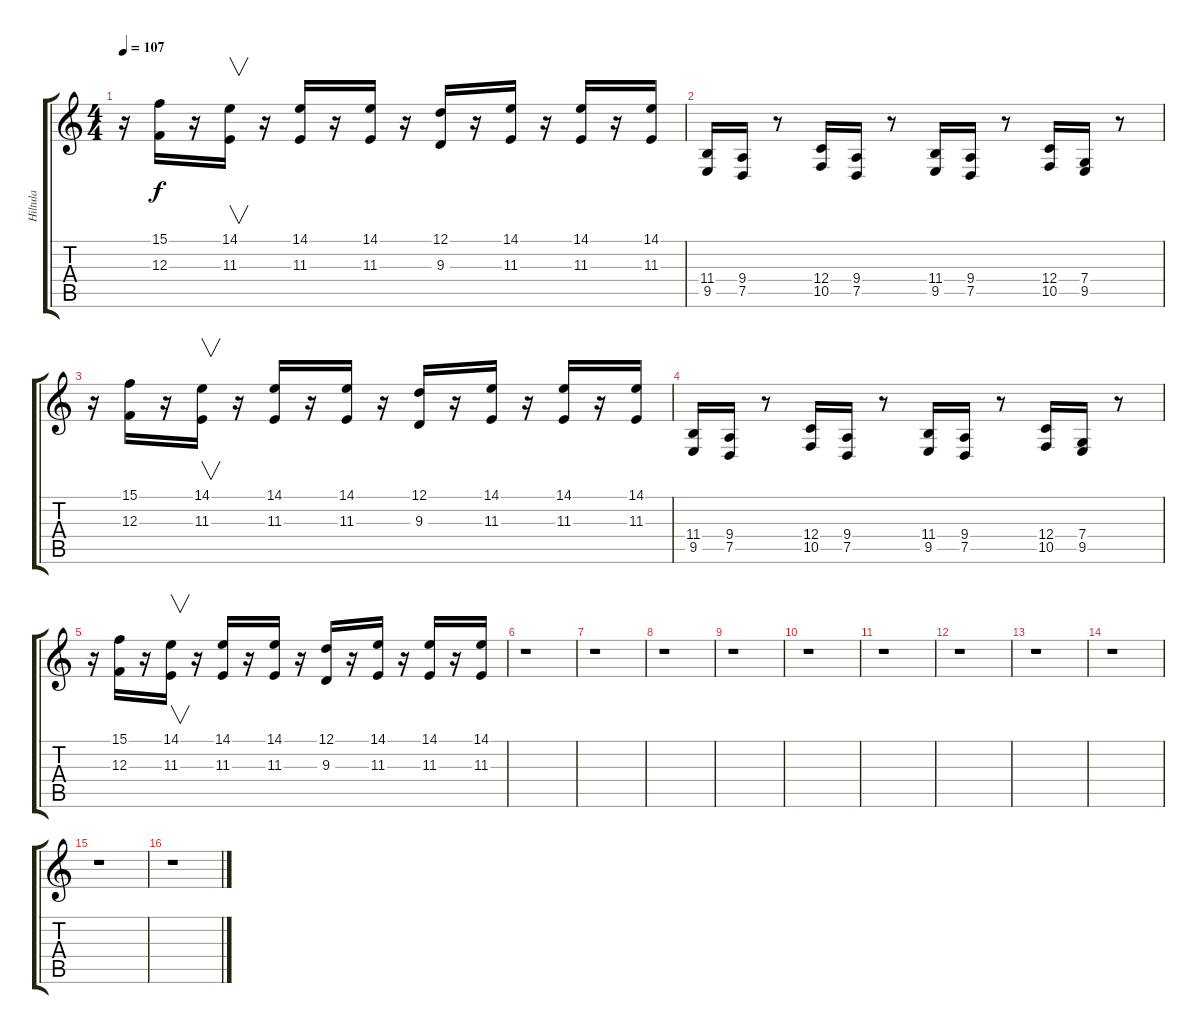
\track ("Hiltula" "Hiltula") {instrument tremolostrings}
\staff {score tabs}
\tuning (D4 A3 F3 C3 G2 D2) {hide}
\ts (4 4)
\tempo 107
\clef g2
\ks c
r.16{dy f} (15.1 12.3).16 r.16 (14.1 11.3).16{v} r.16 (14.1 11.3).16 r.16 (14.1 11.3).16 r.16 (12.1 9.3).16 r.16 (14.1 11.3).16 r.16 (14.1 11.3).16 r.16 (14.1 11.3).16 |
(11.4 9.5).16 (9.4 7.5).16 r.8 (12.4 10.5).16 (9.4 7.5).16 r.8 (11.4 9.5).16 (9.4 7.5).16 r.8 (12.4 10.5).16 (7.4 9.5).16 r.8 |
r.16 (15.1 12.3).16 r.16 (14.1 11.3).16{v} r.16 (14.1 11.3).16 r.16 (14.1 11.3).16 r.16 (12.1 9.3).16 r.16 (14.1 11.3).16 r.16 (14.1 11.3).16 r.16 (14.1 11.3).16 |
(11.4 9.5).16 (9.4 7.5).16 r.8 (12.4 10.5).16 (9.4 7.5).16 r.8 (11.4 9.5).16 (9.4 7.5).16 r.8 (12.4 10.5).16 (7.4 9.5).16 r.8 |
r.16 (15.1 12.3).16 r.16 (14.1 11.3).16{v} r.16 (14.1 11.3).16 r.16 (14.1 11.3).16 r.16 (12.1 9.3).16 r.16 (14.1 11.3).16 r.16 (14.1 11.3).16 r.16 (14.1 11.3).16 |
r.1 |
r.1 |
r.1 |
r.1 |
r.1 |
r.1 |
r.1 |
r.1 |
r.1 |
r.1 |
r.1
